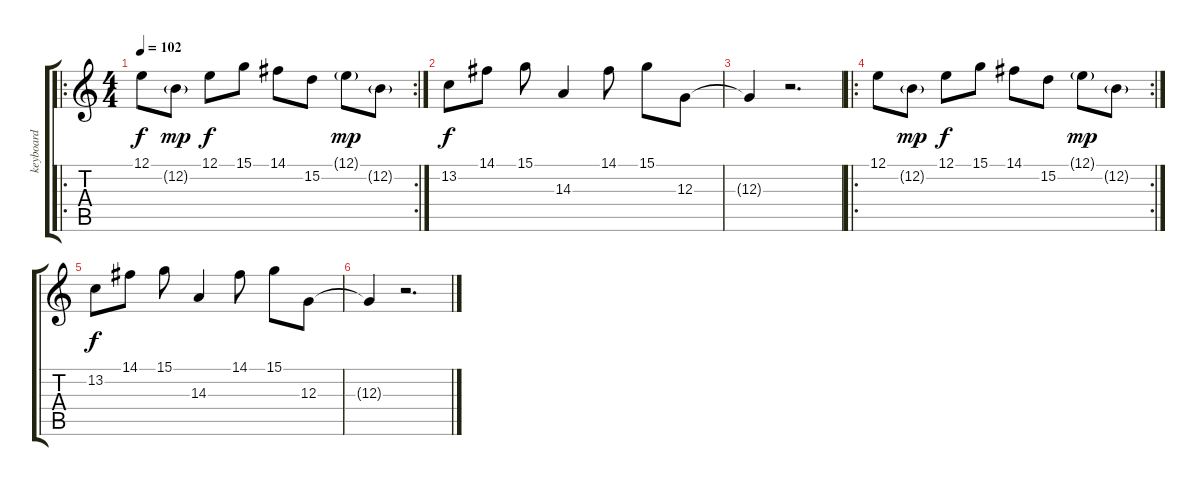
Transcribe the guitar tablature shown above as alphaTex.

\track ("keyboard" "keyboard") {instrument synthbrass1}
\staff {score tabs}
\tuning (E4 B3 G3 D3 A2 E2) {hide}
\ro
\rc 2
\ts (4 4)
\tempo 102
\clef g2
\ks c
12.1.8{dy f instrument synthbrass1} 12.2{g}.8{dy mp} 12.1.8{dy f} 15.1.8 14.1.8 15.2.8 12.1{g}.8{dy mp} 12.2{g}.8 |
13.2.8{dy f} 14.1.8 15.1.8 14.3.4 14.1.8 15.1.8 12.3.8 |
12.3{t}.4 r.2{d} |
\ro
\rc 2
12.1.8 12.2{g}.8{dy mp} 12.1.8{dy f} 15.1.8 14.1.8 15.2.8 12.1{g}.8{dy mp} 12.2{g}.8 |
13.2.8{dy f} 14.1.8 15.1.8 14.3.4 14.1.8 15.1.8 12.3.8 |
12.3{t}.4 r.2{d}
